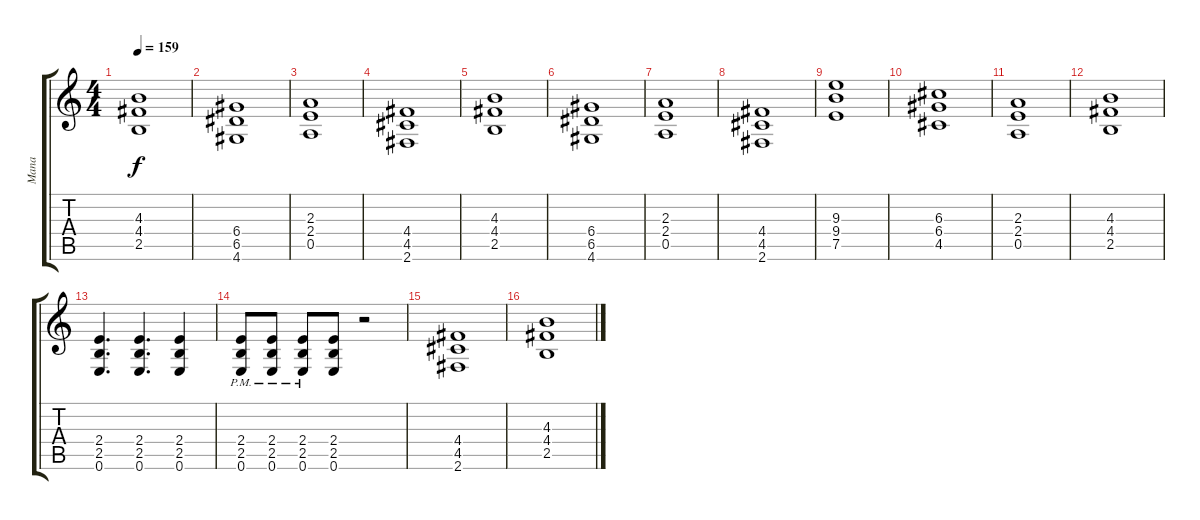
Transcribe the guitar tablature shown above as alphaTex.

\track ("Mana" "Mana") {instrument overdrivenguitar}
\staff {score tabs}
\tuning (E4 B3 G3 D3 A2 E2) {hide}
\ts (4 4)
\tempo 159
\clef g2
\ks c
(4.3 4.4 2.5).1{dy f} |
(6.4 6.5 4.6).1 |
(2.3 2.4 0.5).1 |
(4.4 4.5 2.6).1 |
(4.3 4.4 2.5).1 |
(6.4 6.5 4.6).1 |
(2.3 2.4 0.5).1 |
(4.4 4.5 2.6).1 |
(9.3 9.4 7.5).1 |
(6.3 6.4 4.5).1 |
(2.3 2.4 0.5).1 |
(4.3 4.4 2.5).1 |
(2.4 2.5 0.6).4{d} (2.4 2.5 0.6).4{d} (2.4 2.5 0.6).4 |
(2.4{pm} 2.5{pm} 0.6{pm}).8 (2.4{pm} 2.5{pm} 0.6{pm}).8 (2.4{pm} 2.5{pm} 0.6{pm}).8 (2.4 2.5 0.6).8 r.2 |
(4.4 4.5 2.6).1 |
(4.3 4.4 2.5).1
